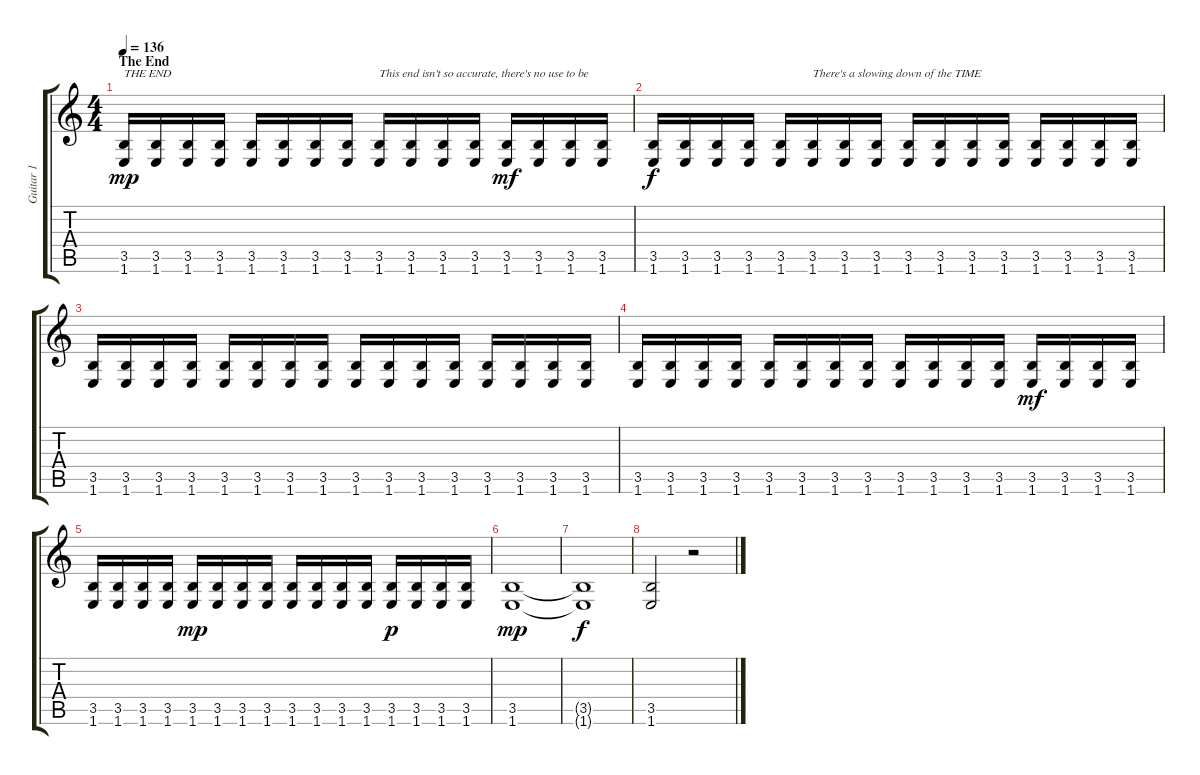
\track ("Guitar 1" "Guitar 1") {instrument distortionguitar}
\staff {score tabs}
\tuning (Eb4 Bb3 Gb3 Db3 Ab2 Eb2) {hide}
\ts (4 4)
\section ("" "The End")
\tempo 136
\clef g2
\ks c
(3.5 1.6).16{txt "THE END" dy mp} (3.5 1.6).16 (3.5 1.6).16 (3.5 1.6).16 (3.5 1.6).16 (3.5 1.6).16 (3.5 1.6).16 (3.5 1.6).16 (3.5 1.6).16{txt "This end isn't so accurate, there's no use to be"} (3.5 1.6).16 (3.5 1.6).16 (3.5 1.6).16 (3.5 1.6).16{dy mf} (3.5 1.6).16 (3.5 1.6).16 (3.5 1.6).16 |
(3.5 1.6).16{dy f} (3.5 1.6).16 (3.5 1.6).16 (3.5 1.6).16 (3.5 1.6).16 (3.5 1.6).16{txt "There's a slowing down of the TIME"} (3.5 1.6).16 (3.5 1.6).16 (3.5 1.6).16 (3.5 1.6).16 (3.5 1.6).16 (3.5 1.6).16 (3.5 1.6).16 (3.5 1.6).16 (3.5 1.6).16 (3.5 1.6).16 |
(3.5 1.6).16 (3.5 1.6).16 (3.5 1.6).16 (3.5 1.6).16 (3.5 1.6).16 (3.5 1.6).16 (3.5 1.6).16 (3.5 1.6).16 (3.5 1.6).16 (3.5 1.6).16 (3.5 1.6).16 (3.5 1.6).16 (3.5 1.6).16 (3.5 1.6).16 (3.5 1.6).16 (3.5 1.6).16 |
(3.5 1.6).16 (3.5 1.6).16 (3.5 1.6).16 (3.5 1.6).16 (3.5 1.6).16 (3.5 1.6).16 (3.5 1.6).16 (3.5 1.6).16 (3.5 1.6).16 (3.5 1.6).16 (3.5 1.6).16 (3.5 1.6).16 (3.5 1.6).16{dy mf} (3.5 1.6).16 (3.5 1.6).16 (3.5 1.6).16 |
(3.5 1.6).16 (3.5 1.6).16 (3.5 1.6).16 (3.5 1.6).16 (3.5 1.6).16{dy mp} (3.5 1.6).16 (3.5 1.6).16 (3.5 1.6).16 (3.5 1.6).16 (3.5 1.6).16 (3.5 1.6).16 (3.5 1.6).16 (3.5 1.6).16{dy p} (3.5 1.6).16 (3.5 1.6).16 (3.5 1.6).16 |
(3.5 1.6).1{dy mp} |
(3.5{t} 1.6{t}).1{dy f volume 0} |
(3.5 1.6).2{volume 14} r.2
